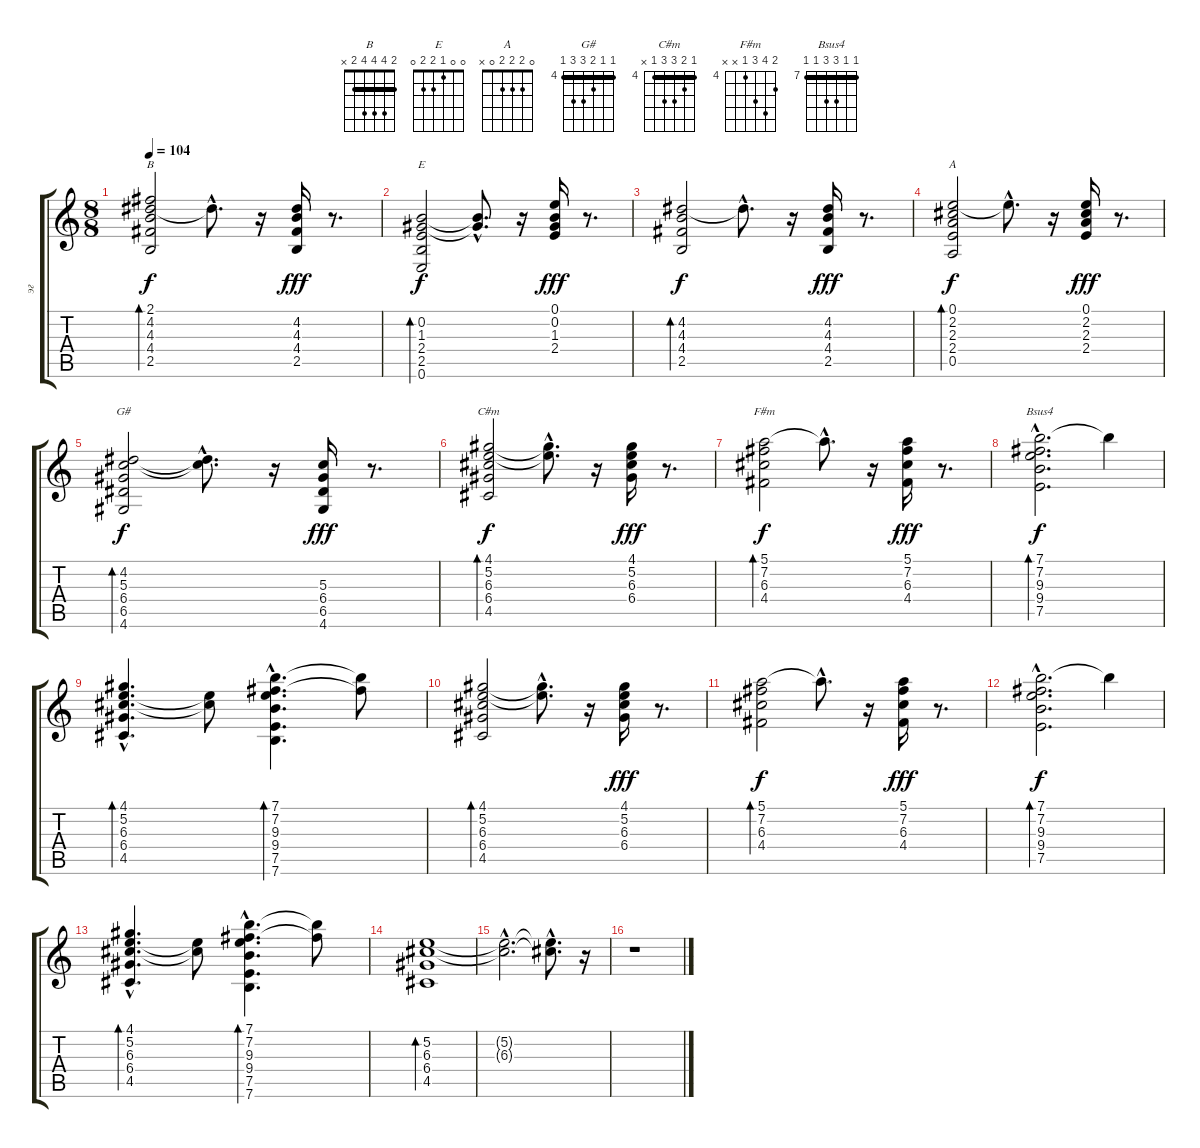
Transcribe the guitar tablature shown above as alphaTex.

\track ("эг" "эг") {instrument electricguitarclean}
\staff {score tabs}
\tuning (E4 B3 G3 D3 A2 E2) {hide}
\chord ("B" 2 4 4 4 2 x) {barre 2}
\chord ("E" 0 0 1 2 2 0)
\chord ("A" 0 2 2 2 0 x)
\chord ("G#" 4 4 5 6 6 4) {firstfret 4 barre 4}
\chord ("C#m" 4 5 6 6 4 x) {firstfret 4 barre 4}
\chord ("F#m" 5 7 6 4 x x) {firstfret 4}
\chord ("Bsus4" 7 7 9 9 7 7) {firstfret 7 barre 7}
\ts (8 8)
\tempo 104
\clef g2
\ks c
(2.1 4.2 4.3 4.4 2.5).2{bd 240 ch "B" dy f} 4.2{hac t}.8{d} r.16 (4.2 4.3 4.4 2.5).16{dy fff} r.8{d} |
(0.2 1.3 2.4 2.5 0.6).2{bd 240 ch "E" dy f} (0.2{hac t} 1.3{hac t}).8{d} r.16 (0.1 0.2 1.3 2.4).16{dy fff} r.8{d} |
(4.2 4.3 4.4 2.5).2{bd 240 dy f} 4.2{hac t}.8{d} r.16 (4.2 4.3 4.4 2.5).16{dy fff} r.8{d} |
(0.1 2.2 2.3 2.4 0.5).2{bd 240 ch "A" dy f} 0.1{hac t}.8{d} r.16 (0.1 2.2 2.3 2.4).16{dy fff} r.8{d} |
(4.2 5.3 6.4 6.5 4.6).2{bd 240 ch "G#" dy f} (4.2{hac t} 5.3{hac t}).8{d} r.16 (5.3 6.4 6.5 4.6).16{dy fff} r.8{d} |
(4.1 5.2 6.3 6.4 4.5).2{bd 240 ch "C#m" dy f} (4.1{hac t} 5.2{hac t}).8{d} r.16 (4.1 5.2 6.3 6.4).16{dy fff} r.8{d} |
(5.1 7.2 6.3 4.4).2{bd 240 ch "F#m" dy f} 5.1{hac t}.8{d} r.16 (5.1 7.2 6.3 4.4).16{dy fff} r.8{d} |
(7.1{hac} 7.2{hac} 9.3{hac} 9.4{hac} 7.5{hac}).2{d bd 240 ch "Bsus4" dy f} 7.1{t}.4 |
(4.1{hac} 5.2{hac} 6.3{hac} 6.4{hac} 4.5{hac}).4{d bd 240} (5.2{t} 6.3{t}).8 (7.1{hac} 7.2{hac} 9.3{hac} 9.4{hac} 7.5{hac} 7.6{hac}).4{d bd 240} (7.1{t} 7.2{t}).8 |
(4.1 5.2 6.3 6.4 4.5).2{bd 240} (4.1{hac t} 5.2{hac t}).8{d} r.16 (4.1 5.2 6.3 6.4).16{dy fff} r.8{d} |
(5.1 7.2 6.3 4.4).2{bd 240 dy f} 5.1{hac t}.8{d} r.16 (5.1 7.2 6.3 4.4).16{dy fff} r.8{d} |
(7.1{hac} 7.2{hac} 9.3{hac} 9.4{hac} 7.5{hac}).2{d bd 240 dy f} 7.1{t}.4 |
(4.1{hac} 5.2{hac} 6.3{hac} 6.4{hac} 4.5{hac}).4{d bd 240} (5.2{t} 6.3{t}).8 (7.1{hac} 7.2{hac} 9.3{hac} 9.4{hac} 7.5{hac} 7.6{hac}).4{d bd 240} (7.1{t} 7.2{t}).8 |
(5.2 6.3 6.4 4.5).1{bd 240} |
(5.2{hac t} 6.3{hac t}).2{d} (5.2{t} 6.3{hac t}).8{d} r.16 |
r.1
